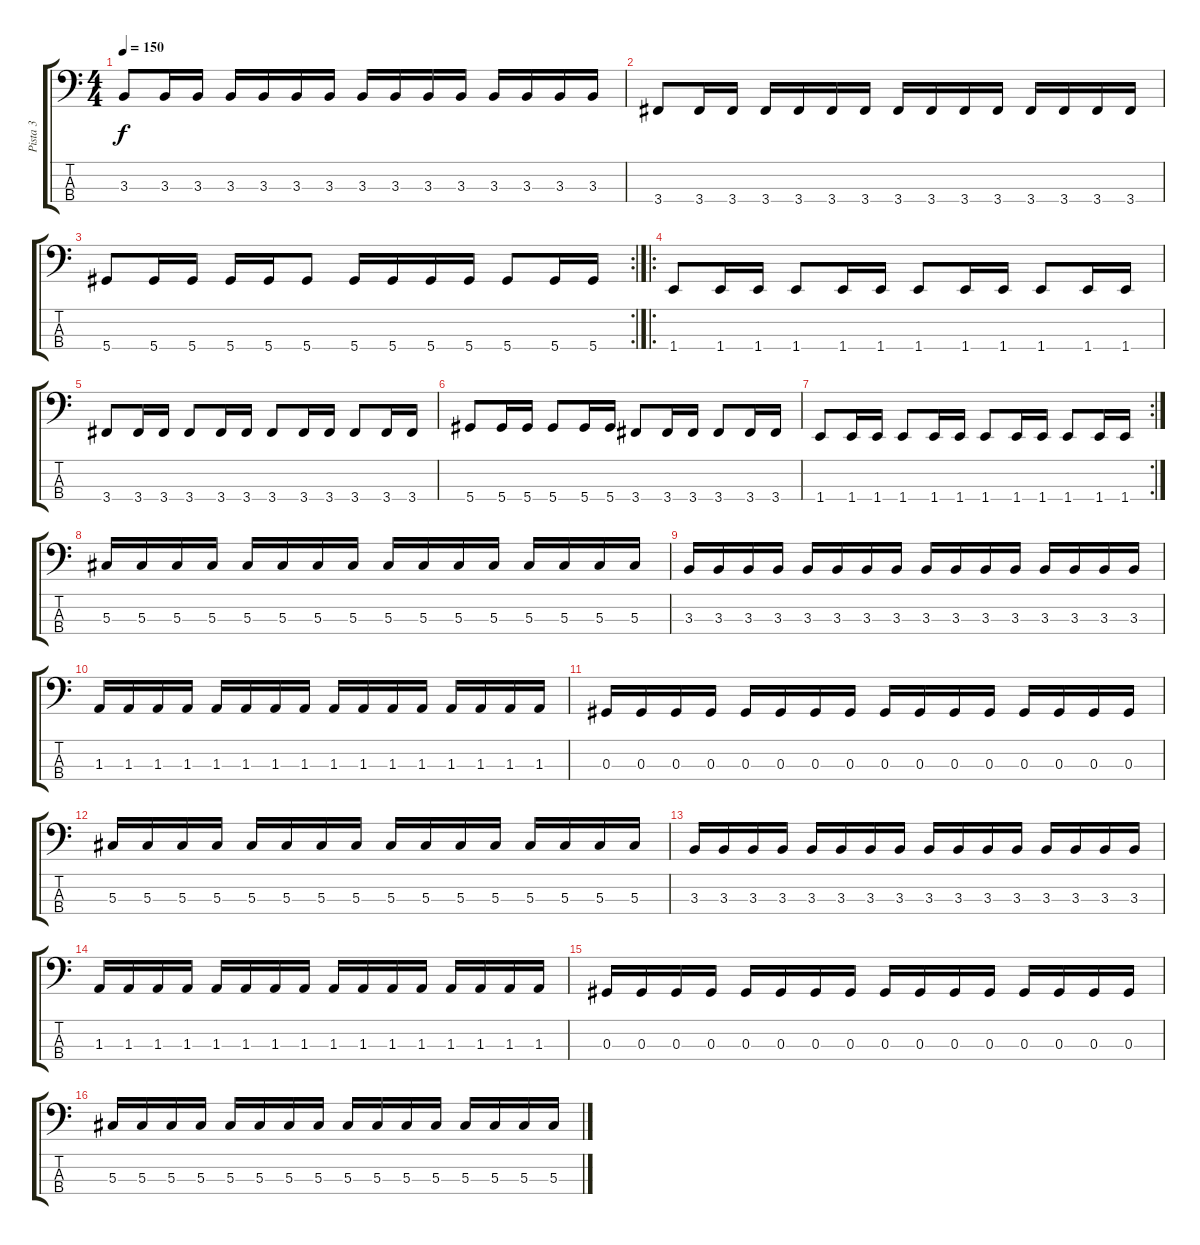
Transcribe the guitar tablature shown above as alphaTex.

\track ("Pista 3" "Pista 3") {instrument electricbassfinger}
\staff {score tabs}
\tuning (Gb2 Db2 Ab1 Eb1) {hide}
\ts (4 4)
\tempo 150
\clef f4
\ks c
3.3.8{dy f} 3.3.16 3.3.16 3.3.16 3.3.16 3.3.16 3.3.16 3.3.16 3.3.16 3.3.16 3.3.16 3.3.16 3.3.16 3.3.16 3.3.16 |
3.4.8 3.4.16 3.4.16 3.4.16 3.4.16 3.4.16 3.4.16 3.4.16 3.4.16 3.4.16 3.4.16 3.4.16 3.4.16 3.4.16 3.4.16 |
\rc 2
5.4.8 5.4.16 5.4.16 5.4.16 5.4.16 5.4.8 5.4.16 5.4.16 5.4.16 5.4.16 5.4.8 5.4.16 5.4.16 |
\ro
1.4.8 1.4.16 1.4.16 1.4.8 1.4.16 1.4.16 1.4.8 1.4.16 1.4.16 1.4.8 1.4.16 1.4.16 |
3.4.8 3.4.16 3.4.16 3.4.8 3.4.16 3.4.16 3.4.8 3.4.16 3.4.16 3.4.8 3.4.16 3.4.16 |
5.4.8 5.4.16 5.4.16 5.4.8 5.4.16 5.4.16 3.4.8 3.4.16 3.4.16 3.4.8 3.4.16 3.4.16 |
\rc 2
1.4.8 1.4.16 1.4.16 1.4.8 1.4.16 1.4.16 1.4.8 1.4.16 1.4.16 1.4.8 1.4.16 1.4.16 |
5.3.16 5.3.16 5.3.16 5.3.16 5.3.16 5.3.16 5.3.16 5.3.16 5.3.16 5.3.16 5.3.16 5.3.16 5.3.16 5.3.16 5.3.16 5.3.16 |
3.3.16 3.3.16 3.3.16 3.3.16 3.3.16 3.3.16 3.3.16 3.3.16 3.3.16 3.3.16 3.3.16 3.3.16 3.3.16 3.3.16 3.3.16 3.3.16 |
1.3.16 1.3.16 1.3.16 1.3.16 1.3.16 1.3.16 1.3.16 1.3.16 1.3.16 1.3.16 1.3.16 1.3.16 1.3.16 1.3.16 1.3.16 1.3.16 |
0.3.16 0.3.16 0.3.16 0.3.16 0.3.16 0.3.16 0.3.16 0.3.16 0.3.16 0.3.16 0.3.16 0.3.16 0.3.16 0.3.16 0.3.16 0.3.16 |
5.3.16 5.3.16 5.3.16 5.3.16 5.3.16 5.3.16 5.3.16 5.3.16 5.3.16 5.3.16 5.3.16 5.3.16 5.3.16 5.3.16 5.3.16 5.3.16 |
3.3.16 3.3.16 3.3.16 3.3.16 3.3.16 3.3.16 3.3.16 3.3.16 3.3.16 3.3.16 3.3.16 3.3.16 3.3.16 3.3.16 3.3.16 3.3.16 |
1.3.16 1.3.16 1.3.16 1.3.16 1.3.16 1.3.16 1.3.16 1.3.16 1.3.16 1.3.16 1.3.16 1.3.16 1.3.16 1.3.16 1.3.16 1.3.16 |
0.3.16 0.3.16 0.3.16 0.3.16 0.3.16 0.3.16 0.3.16 0.3.16 0.3.16 0.3.16 0.3.16 0.3.16 0.3.16 0.3.16 0.3.16 0.3.16 |
5.3.16 5.3.16 5.3.16 5.3.16 5.3.16 5.3.16 5.3.16 5.3.16 5.3.16 5.3.16 5.3.16 5.3.16 5.3.16 5.3.16 5.3.16 5.3.16
